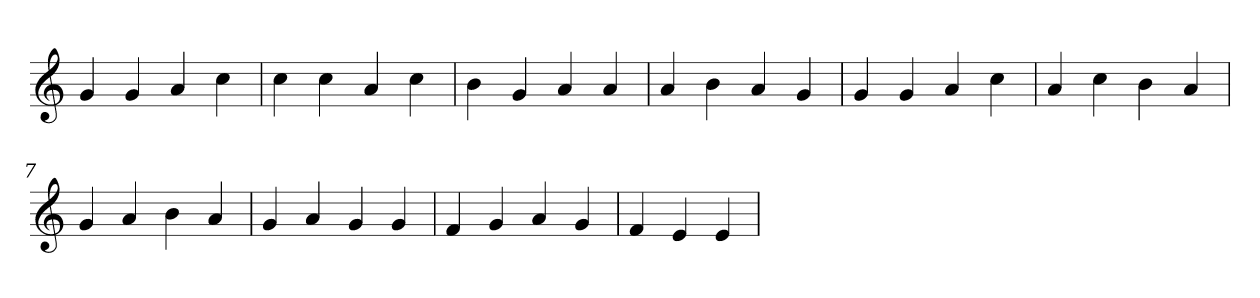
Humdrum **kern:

**kern
*part1
*staff1
*clefG2
=1
4g
4g
4a
4cc
=2
4cc
4cc
4a
4cc
=3
4b
4g
4a
4a
=4
4a
4b
4a
4g
=5
4g
4g
4a
4cc
=6
4a
4cc
4b
4a
=7
4g
4a
4b
4a
=8
4g
4a
4g
4g
=9
4f
4g
4a
4g
=10
4f
4e
4e
=
*-
